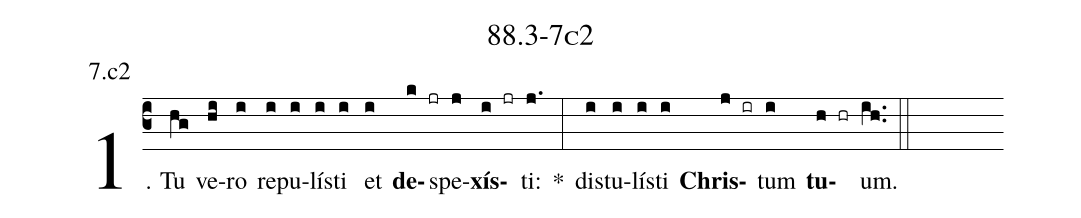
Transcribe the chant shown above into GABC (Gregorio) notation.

name: 88.3-7c2;
annotation: 7.c2;
%%
(c3)1. Tu(hg) ve(hi)ro(i) re(i)pu(i)lís(i)ti(i) et(i) <b>de</b>(k jr)spe(j)<b>xís</b>(i jr)ti:(j.) *(:) dis(i)tu(i)lís(i)ti(i) <b>Chris</b>(j ir)tum(i) <b>tu</b>(h hr)um.(ih..) (::)


%E(i) u(i) o(j) u(i) a(h) e.(ih..) (::)
